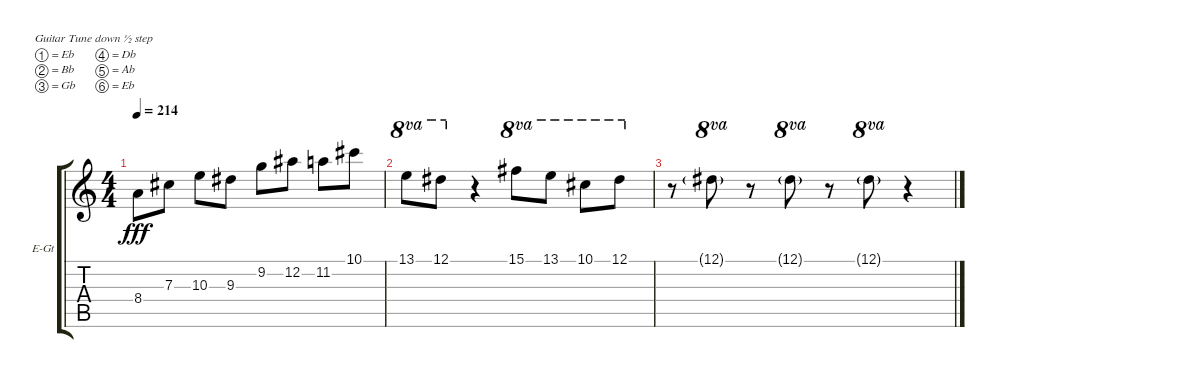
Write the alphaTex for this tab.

\bracketExtendMode groupsimilarinstruments
\firstSystemTrackNameOrientation horizontal
\otherSystemsTrackNameOrientation horizontal
\track ("Luke Hoskin" "E-Gt") {instrument distortionguitar}
\staff {score tabs}
\tuning (Eb4 Bb3 Gb3 Db3 Ab2 Eb2)
\ts (4 4)
\tempo 214
\clef g2
\ks c
8.4.8{dy fff} 7.3.8 10.3.8 9.3.8 9.2.8 12.2.8 11.2.8 10.1.8 |
13.1.8{ot 8va} 12.1.8{ot 8va} r.4 15.1.8{ot 8va} 13.1.8{ot 8va} 10.1.8{ot 8va} 12.1.8{ot 8va} |
r.8 12.1{g}.8{ot 8va} r.8 12.1{g}.8{ot 8va} r.8 12.1{g}.8{ot 8va} r.4
